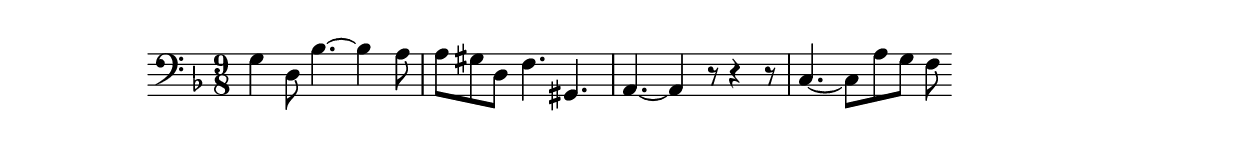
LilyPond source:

\version "2.3.4"
\header {
texidoc = "Ties should not collide with dots."
}

\score{{\time 9/8 \key f \major\clef bass
  g4 d8 bes4.  ~    bes4    a8    \bar "|"
  a8    gis8    d8 f4.    gis,4.    \bar "|"
  a,4.   ~    a,4    r8   r4   r8   \bar "|"
  c4.   ~    c8    a8    g8    f8
}}


